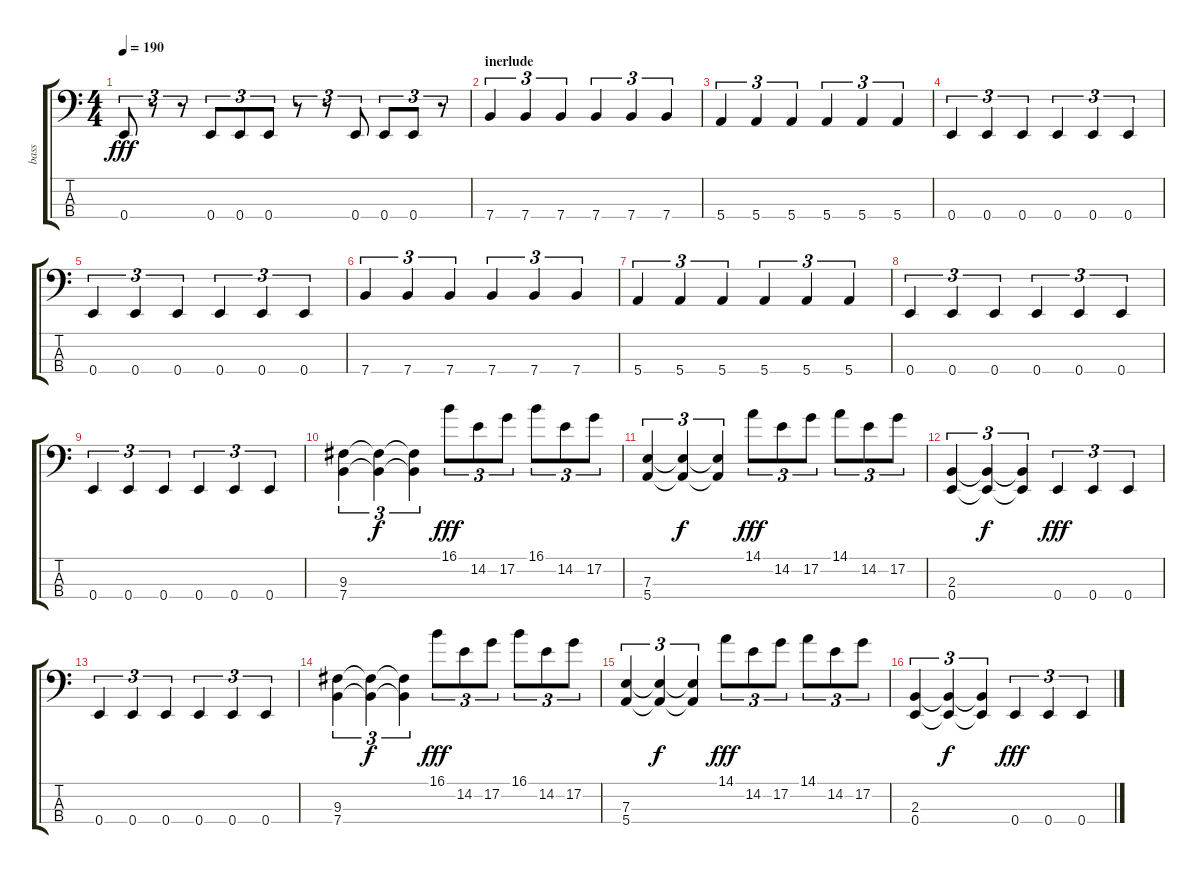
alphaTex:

\track ("bass" "bass") {instrument electricbassfinger}
\staff {score tabs}
\tuning (G2 D2 A1 E1) {hide}
\ts (4 4)
\tempo 190
\clef f4
\ks c
0.4.8{tu (3 2) dy fff} r.8{tu (3 2)} r.8{tu (3 2)} 0.4.8{tu (3 2)} 0.4.8{tu (3 2)} 0.4.8{tu (3 2)} r.8{tu (3 2)} r.8{tu (3 2)} 0.4.8{tu (3 2)} 0.4.8{tu (3 2)} 0.4.8{tu (3 2)} r.8{tu (3 2)} |
\section ("" "inerlude")
7.4.4{tu (3 2)} 7.4.4{tu (3 2)} 7.4.4{tu (3 2)} 7.4.4{tu (3 2)} 7.4.4{tu (3 2)} 7.4.4{tu (3 2)} |
5.4.4{tu (3 2)} 5.4.4{tu (3 2)} 5.4.4{tu (3 2)} 5.4.4{tu (3 2)} 5.4.4{tu (3 2)} 5.4.4{tu (3 2)} |
0.4.4{tu (3 2)} 0.4.4{tu (3 2)} 0.4.4{tu (3 2)} 0.4.4{tu (3 2)} 0.4.4{tu (3 2)} 0.4.4{tu (3 2)} |
0.4.4{tu (3 2)} 0.4.4{tu (3 2)} 0.4.4{tu (3 2)} 0.4.4{tu (3 2)} 0.4.4{tu (3 2)} 0.4.4{tu (3 2)} |
7.4.4{tu (3 2)} 7.4.4{tu (3 2)} 7.4.4{tu (3 2)} 7.4.4{tu (3 2)} 7.4.4{tu (3 2)} 7.4.4{tu (3 2)} |
5.4.4{tu (3 2)} 5.4.4{tu (3 2)} 5.4.4{tu (3 2)} 5.4.4{tu (3 2)} 5.4.4{tu (3 2)} 5.4.4{tu (3 2)} |
0.4.4{tu (3 2)} 0.4.4{tu (3 2)} 0.4.4{tu (3 2)} 0.4.4{tu (3 2)} 0.4.4{tu (3 2)} 0.4.4{tu (3 2)} |
0.4.4{tu (3 2)} 0.4.4{tu (3 2)} 0.4.4{tu (3 2)} 0.4.4{tu (3 2)} 0.4.4{tu (3 2)} 0.4.4{tu (3 2)} |
(9.3 7.4).4{tu (3 2)} (9.3{t} 7.4{t}).4{tu (3 2) dy f} (9.3{t} 7.4{t}).4{tu (3 2)} 16.1.8{tu (3 2) dy fff} 14.2.8{tu (3 2)} 17.2.8{tu (3 2)} 16.1.8{tu (3 2)} 14.2.8{tu (3 2)} 17.2.8{tu (3 2)} |
(7.3 5.4).4{tu (3 2)} (7.3{t} 5.4{t}).4{tu (3 2) dy f} (7.3{t} 5.4{t}).4{tu (3 2)} 14.1.8{tu (3 2) dy fff} 14.2.8{tu (3 2)} 17.2.8{tu (3 2)} 14.1.8{tu (3 2)} 14.2.8{tu (3 2)} 17.2.8{tu (3 2)} |
(2.3 0.4).4{tu (3 2)} (2.3{t} 0.4{t}).4{tu (3 2) dy f} (2.3{t} 0.4{t}).4{tu (3 2)} 0.4.4{tu (3 2) dy fff} 0.4.4{tu (3 2)} 0.4.4{tu (3 2)} |
0.4.4{tu (3 2)} 0.4.4{tu (3 2)} 0.4.4{tu (3 2)} 0.4.4{tu (3 2)} 0.4.4{tu (3 2)} 0.4.4{tu (3 2)} |
(9.3 7.4).4{tu (3 2)} (9.3{t} 7.4{t}).4{tu (3 2) dy f} (9.3{t} 7.4{t}).4{tu (3 2)} 16.1.8{tu (3 2) dy fff} 14.2.8{tu (3 2)} 17.2.8{tu (3 2)} 16.1.8{tu (3 2)} 14.2.8{tu (3 2)} 17.2.8{tu (3 2)} |
(7.3 5.4).4{tu (3 2)} (7.3{t} 5.4{t}).4{tu (3 2) dy f} (7.3{t} 5.4{t}).4{tu (3 2)} 14.1.8{tu (3 2) dy fff} 14.2.8{tu (3 2)} 17.2.8{tu (3 2)} 14.1.8{tu (3 2)} 14.2.8{tu (3 2)} 17.2.8{tu (3 2)} |
(2.3 0.4).4{tu (3 2)} (2.3{t} 0.4{t}).4{tu (3 2) dy f} (2.3{t} 0.4{t}).4{tu (3 2)} 0.4.4{tu (3 2) dy fff} 0.4.4{tu (3 2)} 0.4.4{tu (3 2)}
